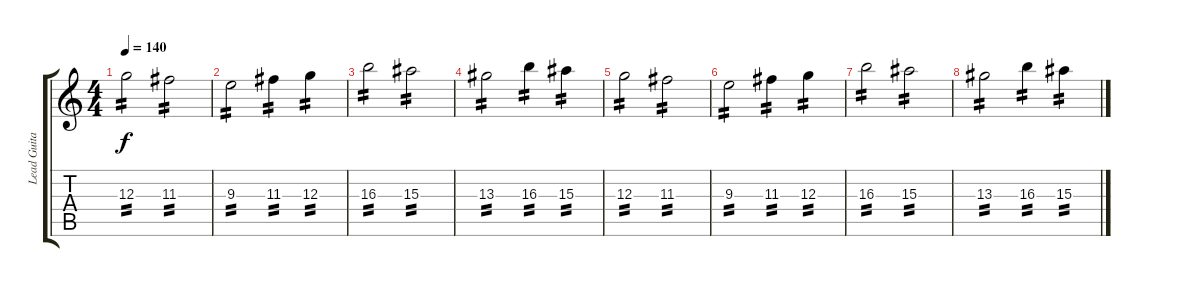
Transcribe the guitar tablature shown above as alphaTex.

\track ("Lead Guitar" "Lead Guita") {instrument distortionguitar}
\staff {score tabs}
\tuning (E4 B3 G3 D3 A2 E2) {hide}
\ts (4 4)
\tempo 140
\clef g2
\ks c
12.3.2{tp 2 dy f} 11.3.2{tp 2} |
9.3.2{tp 2} 11.3.4{tp 2} 12.3.4{tp 2} |
16.3.2{tp 2} 15.3.2{tp 2} |
13.3.2{tp 2} 16.3.4{tp 2} 15.3.4{tp 2} |
12.3.2{tp 2 volume 0} 11.3.2{tp 2} |
9.3.2{tp 2} 11.3.4{tp 2} 12.3.4{tp 2} |
16.3.2{tp 2} 15.3.2{tp 2} |
13.3.2{tp 2} 16.3.4{tp 2} 15.3.4{tp 2}
